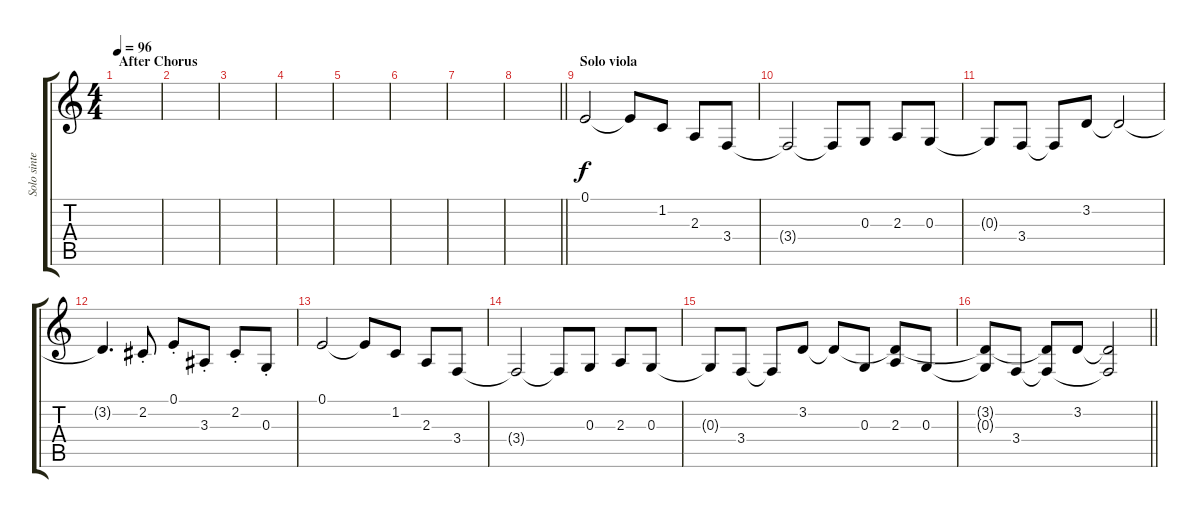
\track ("Solo sintezator" "Solo sinte") {instrument viola}
\staff {score tabs}
\tuning (E4 B3 G3 D3 A2 E2) {hide}
\ts (4 4)
\section ("" "After Chorus")
\tempo 96
\clef g2
\ks c
|
|
|
|
|
|
|
\barLineRight lightlight
|
\section ("" "Solo viola")
0.1.2 0.1{t}.8 1.2.8 2.3.8 3.4.8 |
3.4{t}.2 3.4{t}.8 0.3.8 2.3.8 0.3.8 |
0.3{t}.8 3.4.8 3.4{t}.8 3.2.8 3.2{t}.2 |
3.2{t}.4{d} 2.2{st}.8 0.1{st}.8 3.3{st}.8 2.2{st}.8 0.3{st}.8 |
0.1.2 0.1{t}.8 1.2.8 2.3.8 3.4.8 |
3.4{t}.2 3.4{t}.8 0.3.8 2.3.8 0.3.8 |
0.3{t}.8 3.4.8 3.4{t}.8 3.2.8 3.2{t}.8 0.3.8 (3.2{t} 2.3).8 0.3.8 |
\barLineRight lightlight
(3.2{t} 0.3{t}).8 3.4.8 (3.2{t} 3.4{t}).8 3.2.8 (3.2{t} 3.4{t}).2
